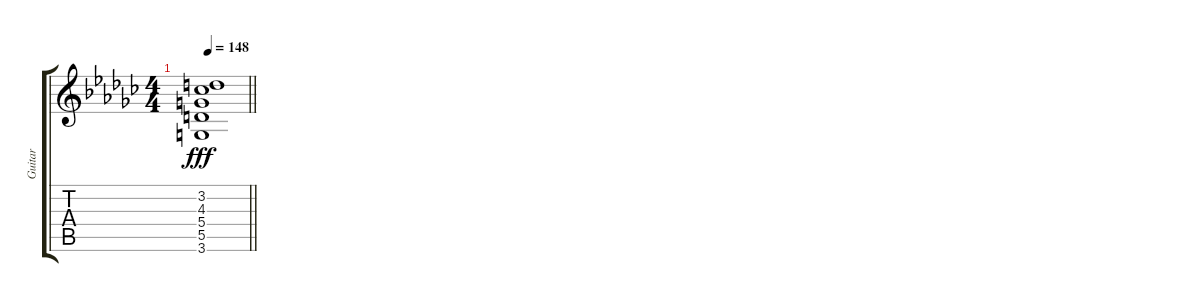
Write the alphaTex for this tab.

\track ("Guitar" "Guitar") {instrument overdrivenguitar}
\staff {score tabs}
\tuning (E4 B3 G3 D3 A2 E2) {hide}
\ts (4 4)
\tempo 148
\clef g2
\barLineRight lightlight
\ks gb
(3.2{t} 4.3{t} 5.4{t} 5.5{t} 3.6{t}).1{dy fff}
